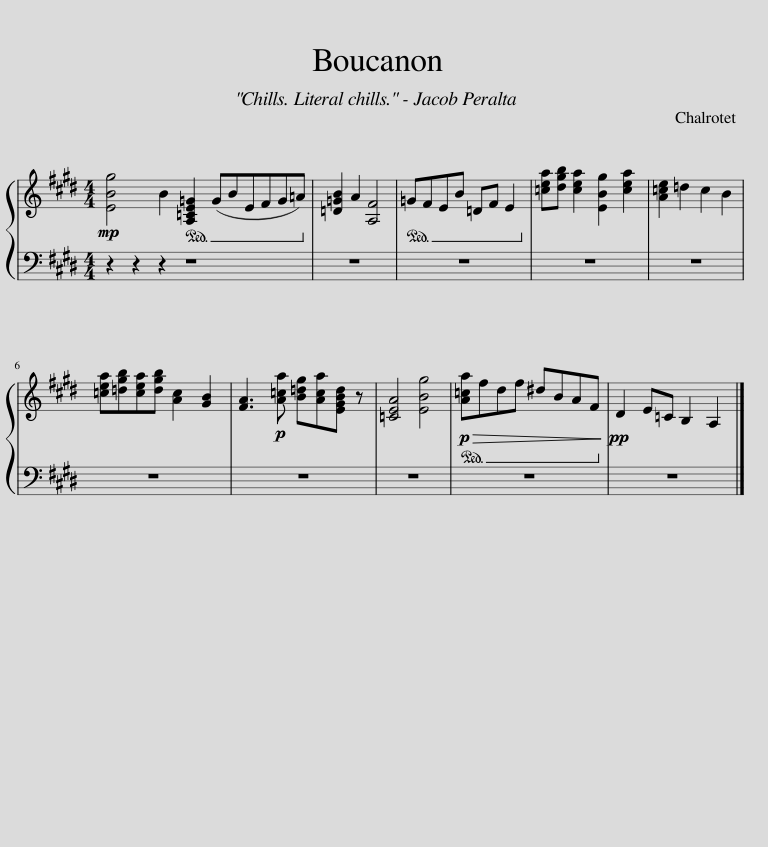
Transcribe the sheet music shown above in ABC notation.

X:1
L:1/8
M:4/4
I:linebreak $
K:E
V:1 treble
V:1
!mp! [EBg]4 B2!ped! [A,=CE=G]2 (GBEFG=A)!ped-up! | [=D=GB]2 A2 [A,F]4 |!ped! =GFEB =DF E2!ped-up! | [=cea][^dgb] [cea]2 [EBg]2 [cea]2 | [A=ce]2 =d2 c2 B2 |$ %5
 [=cea][=dgb][cea][dgb] [Ac]2 [GB]2 | [FA]3!p! [A=ca] [B=dg][Aca][EGBd] z | [=CEA]4 [EBg]4 |!p!!>(!!ped! [A=ca]fdf ^dBAF!>)!!ped-up! |!pp! D2 E=C B,2 A,2 |] %10
